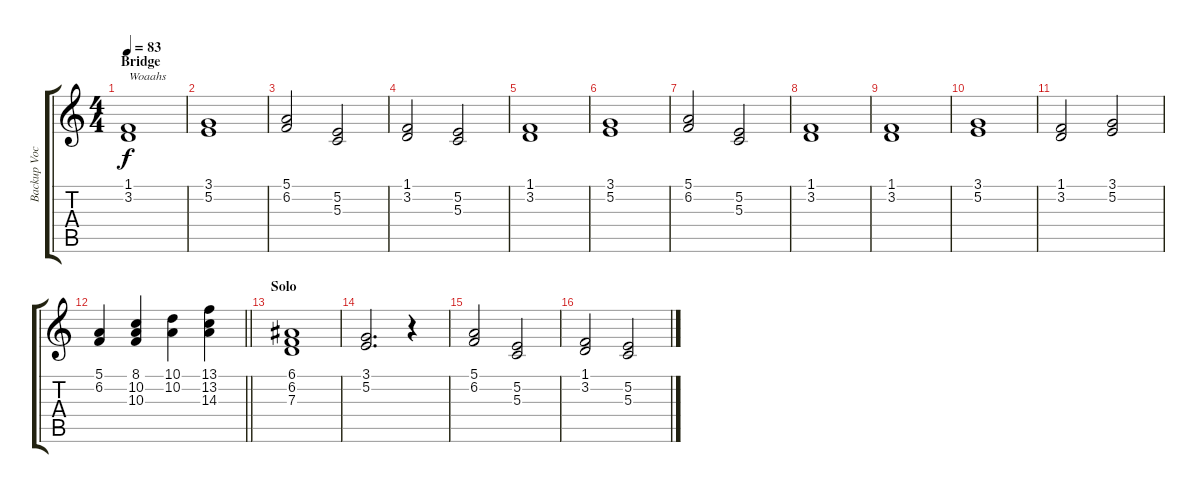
\track ("Backup Vocals" "Backup Voc") {instrument clarinet}
\staff {score tabs}
\tuning (E4 B3 G3 D3 A2 E2) {hide}
\ts (4 4)
\section ("" "Bridge")
\tempo 83
\clef g2
\ks c
(1.1 3.2).1{txt "Woaahs" dy f volume 13} |
(3.1 5.2).1 |
(5.1 6.2).2 (5.2 5.3).2 |
(1.1 3.2).2 (5.2 5.3).2 |
(1.1 3.2).1 |
(3.1 5.2).1 |
(5.1 6.2).2 (5.2 5.3).2 |
(1.1 3.2).1 |
(1.1 3.2).1 |
(3.1 5.2).1 |
(1.1 3.2).2 (3.1 5.2).2 |
\barLineRight lightlight
(5.1 6.2).4 (8.1 10.2 10.3).4 (10.1 10.2).4 (13.1 13.2 14.3).4 |
\section ("" "Solo")
(6.1 6.2 7.3).1 |
(3.1 5.2).2{d} r.4 |
(5.1 6.2).2 (5.2 5.3).2 |
(1.1 3.2).2 (5.2 5.3).2
